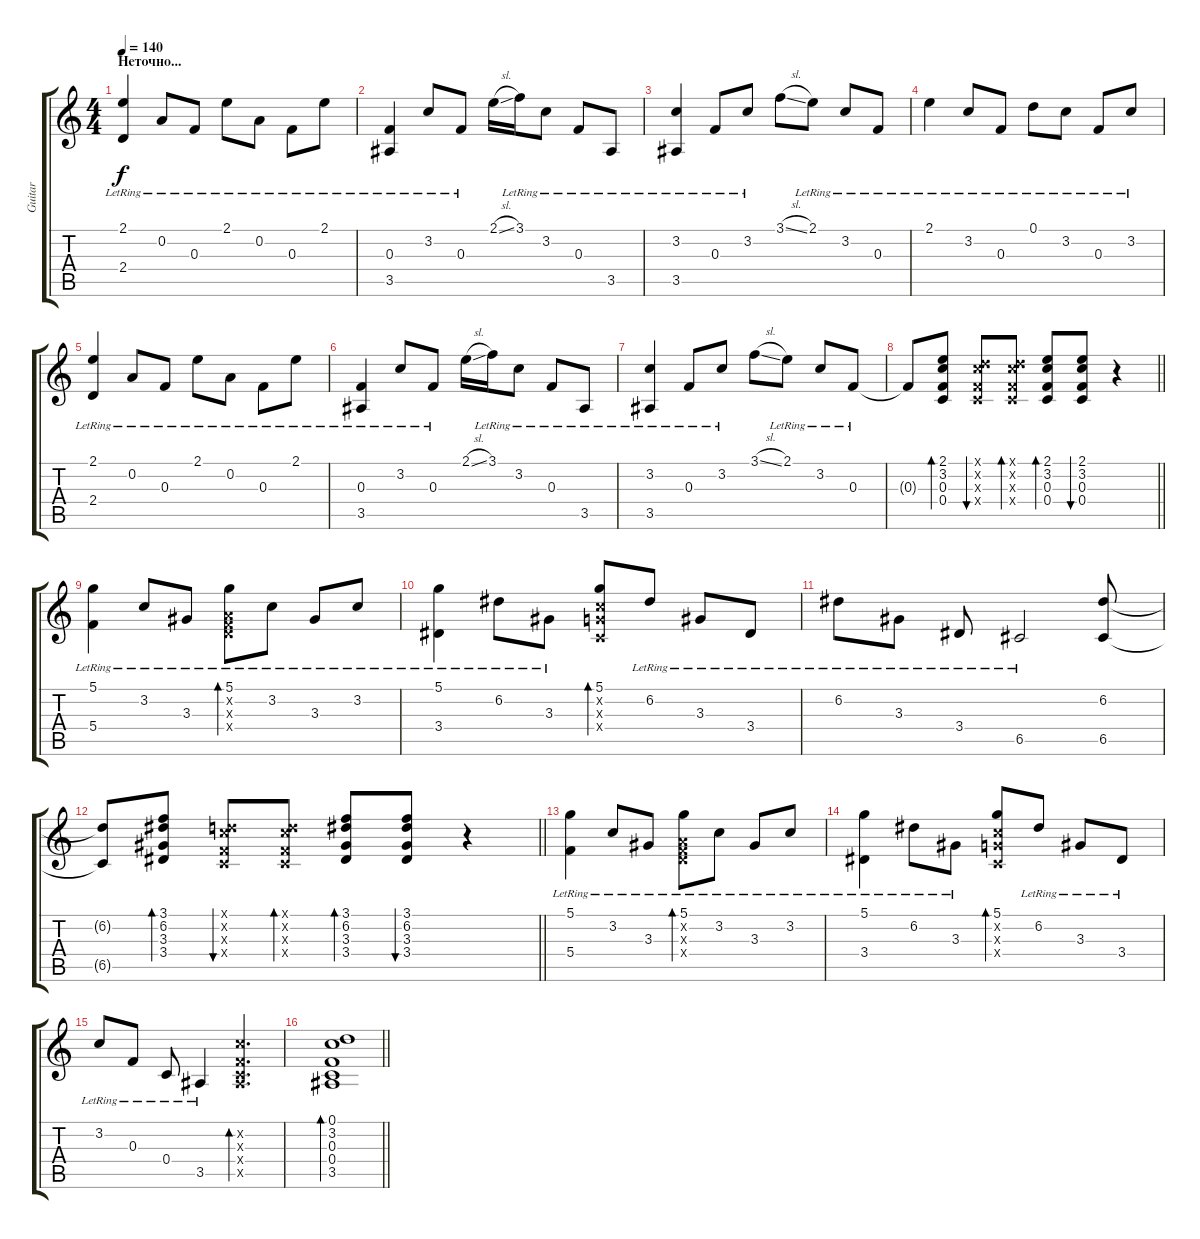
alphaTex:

\track ("Guitar" "Guitar") {instrument acousticguitarsteel}
\staff {score tabs}
\tuning (D4 A3 F3 C3 G2 D2) {hide}
\ts (4 4)
\section ("" "Неточно...")
\tempo 140
\clef g2
\ks c
(2.1{lr} 2.4{lr}).4{dy f} 0.2{lr}.8 0.3{lr}.8 2.1{lr}.8 0.2{lr}.8 0.3{lr}.8 2.1{lr}.8 |
(0.3{lr} 3.5{lr}).4 3.2{lr}.8 0.3{lr}.8 2.1{sl}.16 3.1{lr}.16 3.2{lr}.8 0.3{lr}.8 3.5{lr}.8 |
(3.2{lr} 3.5{lr}).4 0.3{lr}.8 3.2{lr}.8 3.1{sl}.8 2.1{lr}.8 3.2{lr}.8 0.3{lr}.8 |
2.1{lr}.4 3.2{lr}.8 0.3{lr}.8 0.1{lr}.8 3.2{lr}.8 0.3{lr}.8 3.2{lr}.8 |
(2.1{lr} 2.4{lr}).4 0.2{lr}.8 0.3{lr}.8 2.1{lr}.8 0.2{lr}.8 0.3{lr}.8 2.1{lr}.8 |
(0.3{lr} 3.5{lr}).4 3.2{lr}.8 0.3{lr}.8 2.1{sl}.16 3.1{lr}.16 3.2{lr}.8 0.3{lr}.8 3.5{lr}.8 |
(3.2{lr} 3.5{lr}).4 0.3{lr}.8 3.2{lr}.8 3.1{sl}.8 2.1{lr}.8 3.2{lr}.8 0.3{lr}.8 |
\barLineRight lightlight
0.3{t}.8 (2.1 3.2 0.3 0.4).8{bd 60} (0.1{x} 3.2{x} 0.3{x} 0.4{x}).8{bu 60} (0.1{x} 3.2{x} 0.3{x} 0.4{x}).8{bd 60} (2.1 3.2 0.3 0.4).8{bd 60} (2.1 3.2 0.3 0.4).8{bu 60} r.4 |
(5.1{lr} 5.4{lr}).4 3.2{lr}.8 3.3{lr}.8 (5.1{lr} 0.2{x} 0.3{x} 2.4{x}).8{bd 60} 3.2{lr}.8 3.3{lr}.8 3.2{lr}.8 |
(5.1{lr} 3.4{lr}).4 6.2{lr}.8 3.3{lr}.8 (5.1 3.2{x} 2.3{x} 0.4{x}).8{bd 60} 6.2{lr}.8 3.3{lr}.8 3.4{lr}.8 |
6.2{lr}.8 3.3{lr}.8 3.4{lr}.8 6.5{lr}.2 (6.2 6.5).8 |
\barLineRight lightlight
(6.2{t} 6.5{t}).8 (3.1 6.2 3.3 3.4).8{bd 60} (0.1{x} 3.2{x} 0.3{x} 0.4{x}).8{bu 60} (0.1{x} 3.2{x} 0.3{x} 0.4{x}).8{bd 60} (3.1 6.2 3.3 3.4).8{bd 60} (3.1 6.2 3.3 3.4).8{bu 60} r.4 |
(5.1{lr} 5.4{lr}).4 3.2{lr}.8 3.3{lr}.8 (5.1{lr} 0.2{x} 0.3{x} 2.4{x}).8{bd 60} 3.2{lr}.8 3.3{lr}.8 3.2{lr}.8 |
(5.1{lr} 3.4{lr}).4 6.2{lr}.8 3.3{lr}.8 (5.1 3.2{x} 2.3{x} 0.4{x}).8{bd 60} 6.2{lr}.8 3.3{lr}.8 3.4{lr}.8 |
3.2{lr}.8 0.3{lr}.8 0.4{lr}.8 3.5{lr}.4 (3.2{x} 0.3{x} 0.4{x} 3.5{x}).4{d bd 60} |
\barLineRight lightlight
(0.1 3.2 0.3 0.4 3.5).1{bd 60}
